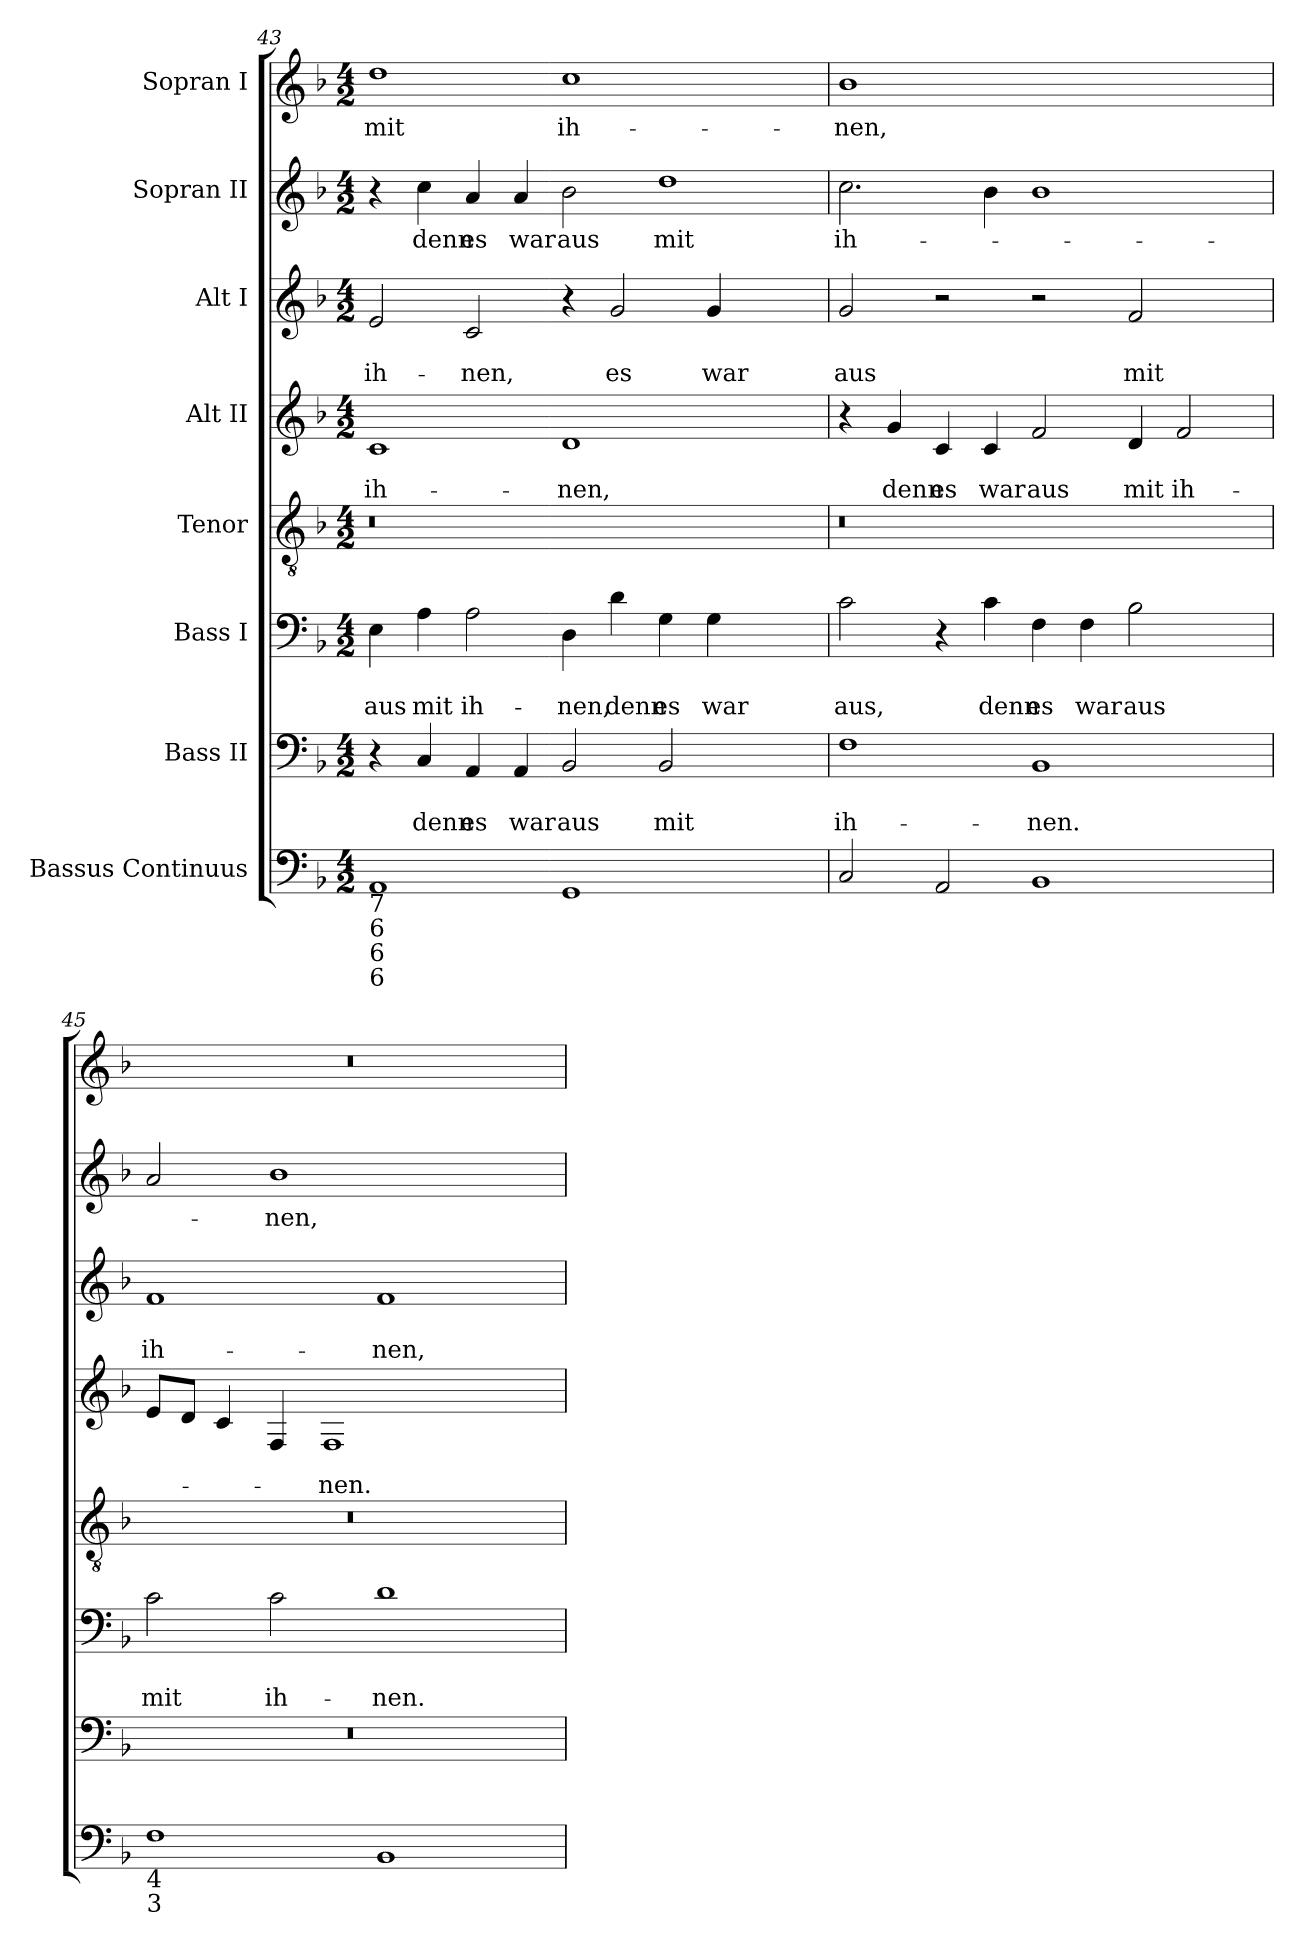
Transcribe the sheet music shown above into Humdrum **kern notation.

**kern	**kern	**text	**text	**kern	**text	**text	**kern	**kern	**text	**text	**kern	**text	**text	**kern	**text	**kern	**text
*part8	*part7	*part7	*part7	*part6	*part6	*part6	*part5	*part4	*part4	*part4	*part3	*part3	*part3	*part2	*part2	*part1	*part1
*staff8	*staff7	*staff7	*staff7	*staff6	*staff6	*staff6	*staff5	*staff4	*staff4	*staff4	*staff3	*staff3	*staff3	*staff2	*staff2	*staff1	*staff1
*I"Bassus Continuus	*I"Bass II	*	*	*I"Bass I	*	*	*I"Tenor	*I"Alt II	*	*	*I"Alt I	*	*	*I"Sopran II	*	*I"Sopran I	*
*clefF4	*clefF4	*	*	*clefF4	*	*	*clefGv2	*clefG2	*	*	*clefG2	*	*	*clefG2	*	*clefG2	*
*k[b-]	*k[b-]	*	*	*k[b-]	*	*	*k[b-]	*k[b-]	*	*	*k[b-]	*	*	*k[b-]	*	*k[b-]	*
*F:	*F:	*	*	*F:	*	*	*F:	*F:	*	*	*F:	*	*	*F:	*	*F:	*
*M4/2	*M4/2	*	*	*M4/2	*	*	*M4/2	*M4/2	*	*	*M4/2	*	*	*M4/2	*	*M4/2	*
=43	=43	=43	=43	=43	=43	=43	=43	=43	=43	=43	=43	=43	=43	=43	=43	=43	=43
!LO:TX:b:t=7	!	!	!	!	!	!	!	!	!	!	!	!	!	!	!	!	!
!LO:TX:b:t=6	!	!	!	!	!	!	!	!	!	!	!	!	!	!	!	!	!
!LO:TX:b:t=6	!	!	!	!	!	!	!	!	!	!	!	!	!	!	!	!	!
!LO:TX:b:t=6	!	!	!	!	!	!	!	!	!	!	!	!	!	!	!	!	!
!	!	!	!	!	!	!LO:LY:b	!	!	!	!LO:LY:b	!	!	!LO:LY:b	!	!	!	!LO:LY:b
1AA	4r	.	.	4E	.	aus	0r	1c	.	ih-	2e	.	ih-	4r	.	1dd	mit
!	!	!	!LO:LY:b	!	!	!LO:LY:b	!	!	!	!	!	!	!	!	!LO:LY:b	!	!
.	4C	.	denn	4A	.	mit	.	.	.	.	.	.	.	4cc	denn	.	.
!	!	!	!LO:LY:b	!	!	!LO:LY:b	!	!	!	!	!	!	!LO:LY:b	!	!LO:LY:b	!	!
.	4AA	.	es	2A	.	ih-	.	.	.	.	2c	.	-nen,	4a	es	.	.
!	!	!	!LO:LY:b	!	!	!	!	!	!	!	!	!	!	!	!LO:LY:b	!	!
.	4AA	.	war	.	.	.	.	.	.	.	.	.	.	4a	war	.	.
!	!	!	!LO:LY:b	!	!	!LO:LY:b	!	!	!	!LO:LY:b	!	!	!	!	!LO:LY:b	!	!LO:LY:b
1GG	2BB-	.	aus	4D	.	-nen,	.	1d	.	-nen,	4r	.	.	2b-	aus	1cc	ih-
!	!	!	!	!	!	!LO:LY:b	!	!	!	!	!	!	!LO:LY:b	!	!	!	!
.	.	.	.	4d	.	denn	.	.	.	.	2g	.	es	.	.	.	.
!	!	!	!LO:LY:b	!	!	!LO:LY:b	!	!	!	!	!	!	!	!	!LO:LY:b	!	!
.	2BB-	.	mit	4G	.	es	.	.	.	.	.	.	.	1dd	mit	.	.
!	!	!	!	!	!	!LO:LY:b	!	!	!	!	!	!	!LO:LY:b	!	!	!	!
.	.	.	.	4G	.	war	.	.	.	.	4g	.	war	.	.	.	.
2ryy	2ryy	.	.	2ryy	.	.	2ryy	2ryy	.	.	2ryy	.	.	.	.	2ryy	.
=44	=44	=44	=44	=44	=44	=44	=44	=44	=44	=44	=44	=44	=44	=44	=44	=44	=44
!	!	!	!LO:LY:b	!	!	!LO:LY:b	!	!	!	!	!	!	!LO:LY:b	!	!LO:LY:b	!	!LO:LY:b
2C	1F	.	ih-	2c	.	aus,	0r	4r	.	.	2g	.	aus	2.cc	ih-	1b-	-nen,
!	!	!	!	!	!	!	!	!	!	!LO:LY:b	!	!	!	!	!	!	!
.	.	.	.	.	.	.	.	4g	.	denn	.	.	.	.	.	.	.
!	!	!	!	!	!	!	!	!	!	!LO:LY:b	!	!	!	!	!	!	!
2AA	.	.	.	4r	.	.	.	4c	.	es	2r	.	.	.	.	.	.
!	!	!	!	!	!	!LO:LY:b	!	!	!	!LO:LY:b	!	!	!	!	!	!	!
.	.	.	.	4c	.	denn	.	4c	.	war	.	.	.	4b-	.	.	.
!	!	!	!LO:LY:b	!	!	!LO:LY:b	!	!	!	!LO:LY:b	!	!	!	!	!	!	!
1BB-	1BB-	.	-nen.	4F	.	es	.	2f	.	aus	2r	.	.	1b-	.	1ryy	.
!	!	!	!	!	!	!LO:LY:b	!	!	!	!	!	!	!	!	!	!	!
.	.	.	.	4F	.	war	.	.	.	.	.	.	.	.	.	.	.
!	!	!	!	!	!	!LO:LY:b	!	!	!	!LO:LY:b	!	!	!LO:LY:b	!	!	!	!
.	.	.	.	2B-	.	aus	.	4d	.	mit	2f	.	mit	.	.	.	.
!	!	!	!	!	!	!	!	!	!	!LO:LY:b	!	!	!	!	!	!	!
.	.	.	.	.	.	.	.	2f	.	ih-	.	.	.	.	.	.	.
4ryy	4ryy	.	.	4ryy	.	.	4ryy	.	.	.	4ryy	.	.	4ryy	.	4ryy	.
!!LO:LB:g=z
=45	=45	=45	=45	=45	=45	=45	=45	=45	=45	=45	=45	=45	=45	=45	=45	=45	=45
!LO:TX:b:t=4	!	!	!	!	!	!	!	!	!	!	!	!	!	!	!	!	!
!LO:TX:b:t=3	!	!	!	!	!	!	!	!	!	!	!	!	!	!	!	!	!
!	!	!	!	!	!	!LO:LY:b	!	!	!	!	!	!	!LO:LY:b	!	!	!	!
1F	0r	.	.	2c	.	mit	0r	8eL	.	.	1f	.	ih-	2a	.	0r	.
.	.	.	.	.	.	.	.	8dJ	.	.	.	.	.	.	.	.	.
.	.	.	.	.	.	.	.	4c	.	.	.	.	.	.	.	.	.
!	!	!	!	!	!	!LO:LY:b	!	!	!	!	!	!	!	!	!LO:LY:b	!	!
.	.	.	.	2c	.	ih-	.	4F	.	.	.	.	.	1b-	-nen,	.	.
!	!	!	!	!	!	!	!	!	!	!LO:LY:b	!	!	!	!	!	!	!
.	.	.	.	.	.	.	.	1F	.	-nen.	.	.	.	.	.	.	.
!	!	!	!	!	!	!LO:LY:b	!	!	!	!	!	!	!LO:LY:b	!	!	!	!
1BB-	.	.	.	1d	.	-nen.	.	.	.	.	1f	.	-nen,	.	.	.	.
.	.	.	.	.	.	.	.	.	.	.	.	.	.	2ryy	.	.	.
.	.	.	.	.	.	.	.	4ryy	.	.	.	.	.	.	.	.	.
=	=	=	=	=	=	=	=	=	=	=	=	=	=	=	=	=	=
*-	*-	*-	*-	*-	*-	*-	*-	*-	*-	*-	*-	*-	*-	*-	*-	*-	*-
